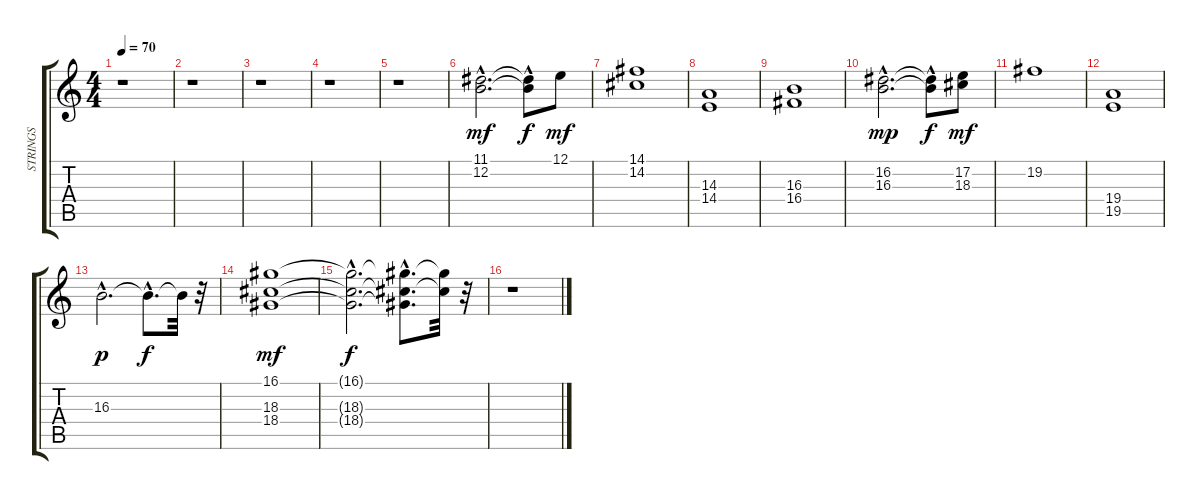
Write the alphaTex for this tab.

\track ("STRINGS" "STRINGS") {instrument stringensemble1}
\staff {score tabs}
\tuning (E4 B3 G3 D3 A2 E2) {hide}
\ts (4 4)
\tempo 70
\clef g2
\ks c
r.1{dy mf} |
r.1 |
r.1 |
r.1 |
r.1 |
(11.1{hac} 12.2{hac}).2{d} (11.1{hac t} 12.2{t}).8{dy f} 12.1.8{dy mf} |
(14.1 14.2).1 |
(14.3 14.4).1 |
(16.3 16.4).1 |
(16.2{hac} 16.3{hac}).2{d dy mp} (16.2{t} 16.3{hac t}).8{dy f} (17.2 18.3).8{dy mf} |
19.2.1 |
(19.4 19.5).1 |
16.3{hac}.2{d dy p} 16.3{hac t}.8{d dy f} 16.3{t}.32 r.32 |
(16.1 18.3 18.4).1{dy mf} |
(16.1{hac t} 18.3{hac t} 18.4{hac t}).2{d dy f} (16.1{hac t} 18.3{hac t} 18.4{hac t}).8{d} (16.1{t} 18.3{t}).32 r.32 |
r.1
